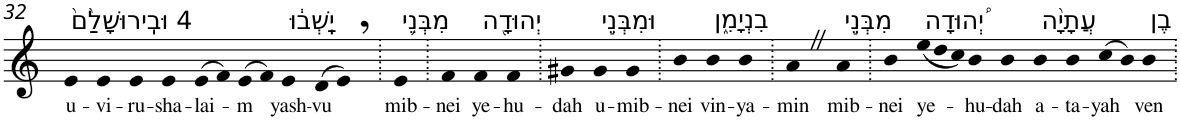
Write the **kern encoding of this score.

**kern	**text
*part1	*part1
*staff1	*staff1
*I"Piano	*
*I'Pno	*
!!LO:PB:g=z
*clefG2	*
*k[]	*
=32	=32
!LO:TX:a:t=4 וּבִֽירוּשָׁלִַ֙ם֙	!
!	!LO:LY:b
4e	u-
!	!LO:LY:b
4e	-vi-
!	!LO:LY:b
4e	-ru-
!	!LO:LY:b
4e	-sha-
!	!LO:LY:b
(>8e	-lai-
8f)	.
!	!LO:LY:b
(>8e	-m
8f)	.
!LO:TX:a:t=יָֽשְׁב֔וּ	!
!	!LO:LY:b
4e	yash-
!	!LO:LY:b
(>8d	-vu
8e,)	.
=33.	=33.
!LO:TX:a:t=מִבְּנֵ֥י	!
!	!LO:LY:b
4e	mib-
=34.	=34.
!	!LO:LY:b
4f	-nei
!LO:TX:a:t=יְהוּדָ֖ה	!
!	!LO:LY:b
4f	ye-
!	!LO:LY:b
4f	-hu-
=35.	=35.
!	!LO:LY:b
4g#X	-dah
!LO:TX:a:t=וּמִבְּנֵ֣י	!
!	!LO:LY:b
4g#	u-
!	!LO:LY:b
4g#	-mib-
=36.	=36.
!	!LO:LY:b
4b	-nei
!LO:TX:a:t=בִנְיָמִ֑ן	!
!	!LO:LY:b
4b	vin-
!	!LO:LY:b
4b	-ya-
=37.	=37.
!	!LO:LY:b
4aZ	-min
!LO:TX:a:t=מִבְּנֵ֣י	!
!	!LO:LY:b
4a	mib-
=38.	=38.
!	!LO:LY:b
4b	-nei
*Xtuplet	*
!LO:TX:a:t=יְ֠הוּדָה	!
!	!LO:LY:b
(<12ee	ye-
12dd	.
12cc)	.
!	!LO:LY:b
4b	-hu-
!	!LO:LY:b
4b	-dah
!LO:TX:a:t=עֲתָיָ֨ה	!
!	!LO:LY:b
4b	a-
!	!LO:LY:b
4b	-ta-
!	!LO:LY:b
(>8cc	-yah
8b)	.
!LO:TX:a:t=בֶן	!
!	!LO:LY:b
4b	ven
=.	=.
*-	*-
